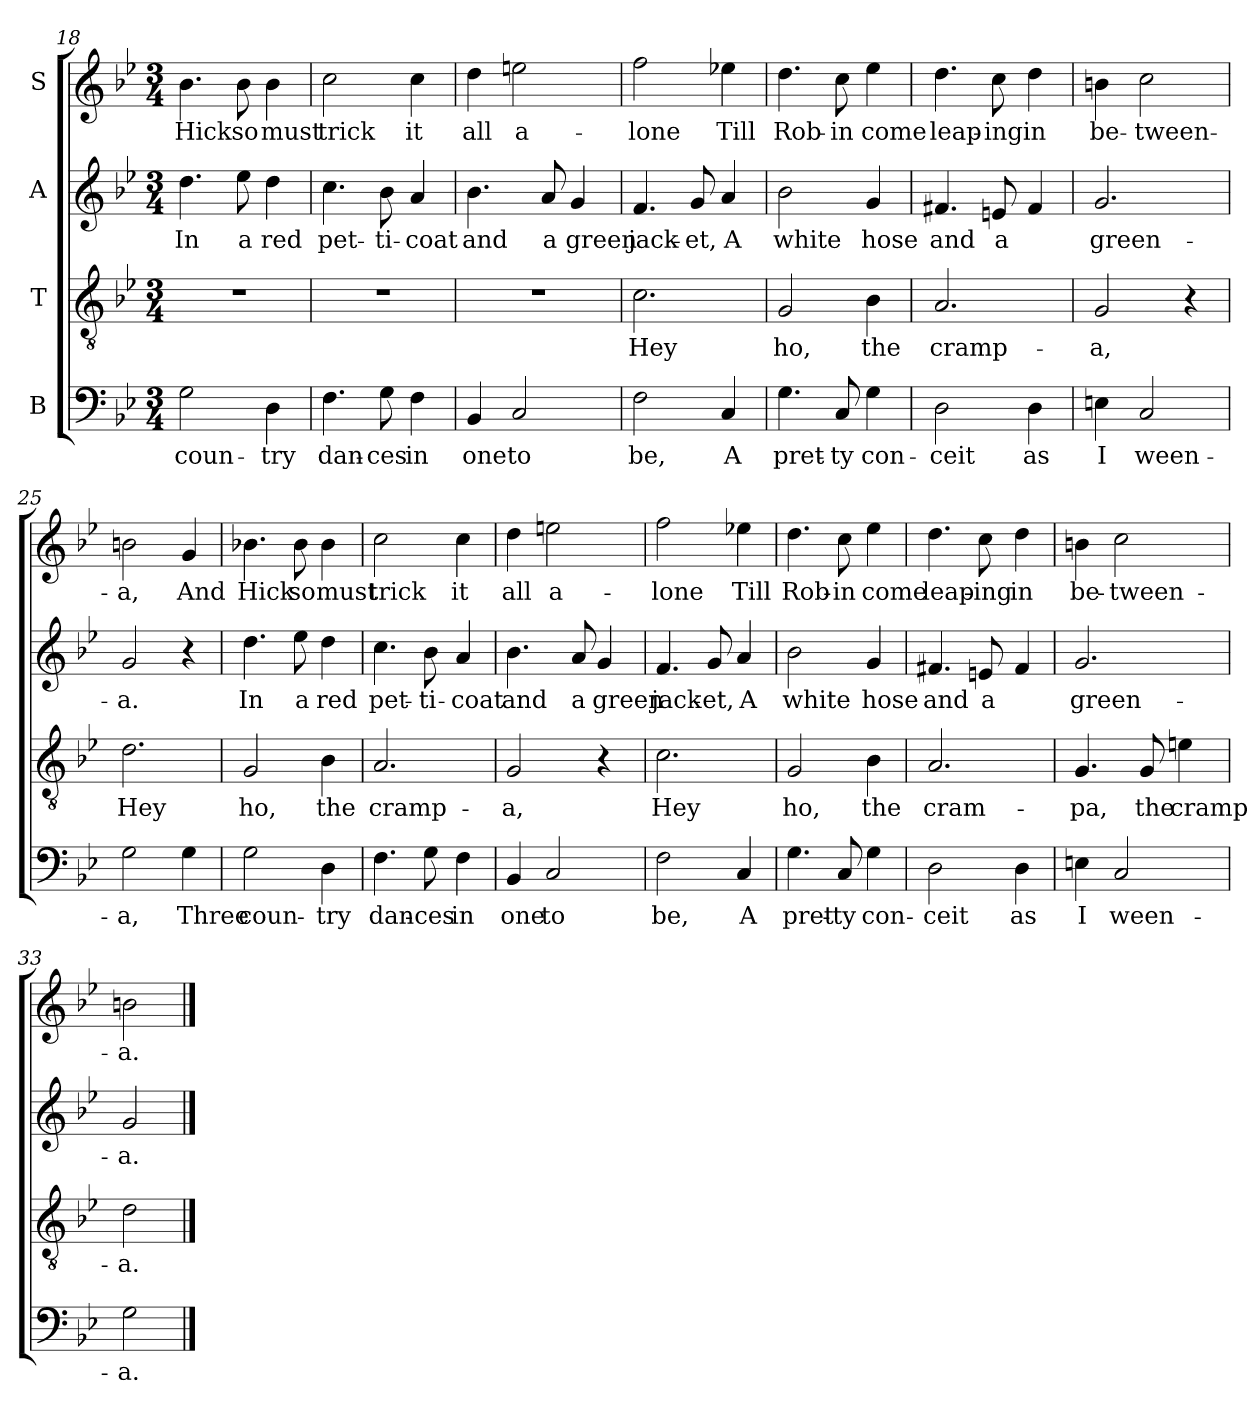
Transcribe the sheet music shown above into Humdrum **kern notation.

**kern	**text	**kern	**text	**kern	**text	**kern	**text
*part4	*part4	*part3	*part3	*part2	*part2	*part1	*part1
*staff4	*staff4	*staff3	*staff3	*staff2	*staff2	*staff1	*staff1
*I"B	*	*I"T	*	*I"A	*	*I"S	*
*clefF4	*	*clefGv2	*	*clefG2	*	*clefG2	*
*k[b-e-]	*	*k[b-e-]	*	*k[b-e-]	*	*k[b-e-]	*
*B-:	*	*B-:	*	*B-:	*	*B-:	*
*M3/4	*	*M3/4	*	*M3/4	*	*M3/4	*
=18	=18	=18	=18	=18	=18	=18	=18
!	!LO:LY:b	!LO:N:vis=1	!	!	!LO:LY:b	!	!LO:LY:b
2G\	coun-	2.r	.	4.dd\	In	4.b-\	Hick
!	!	!	!	!	!LO:LY:b	!	!LO:LY:b
.	.	.	.	8ee-\	a	8b-\	so
!	!LO:LY:b	!	!	!	!LO:LY:b	!	!LO:LY:b
4D\	-try	.	.	4dd\	red	4b-\	must
=19	=19	=19	=19	=19	=19	=19	=19
!	!LO:LY:b	!LO:N:vis=1	!	!	!LO:LY:b	!	!LO:LY:b
4.F\	dan-	2.r	.	4.cc\	pet-	2cc\	trick
!	!LO:LY:b	!	!	!	!LO:LY:b	!	!
8G\	-ces	.	.	8b-\	-ti-	.	.
!	!LO:LY:b	!	!	!	!LO:LY:b	!	!LO:LY:b
4F\	in	.	.	4a/	-coat	4cc\	it
=20	=20	=20	=20	=20	=20	=20	=20
!	!LO:LY:b	!LO:N:vis=1	!	!	!LO:LY:b	!	!LO:LY:b
4BB-/	one	2.r	.	4.b-\	and	4dd\	all
!	!LO:LY:b	!	!	!	!	!	!LO:LY:b
2C/	to	.	.	.	.	2een\	a-
!	!	!	!	!	!LO:LY:b	!	!
.	.	.	.	8a/	a	.	.
!	!	!	!	!	!LO:LY:b	!	!
.	.	.	.	4g/	green	.	.
!!LO:LB:g=z
=21	=21	=21	=21	=21	=21	=21	=21
!	!LO:LY:b	!	!LO:LY:b	!	!LO:LY:b	!	!LO:LY:b
2F\	be,	2.c\	Hey	4.f/	jack-	2ff\	-lone
!	!	!	!	!	!LO:LY:b	!	!
.	.	.	.	8g/	-et,	.	.
!	!LO:LY:b	!	!	!	!LO:LY:b	!	!LO:LY:b
4C/	A	.	.	4a/	A	4ee-X\	Till
=22	=22	=22	=22	=22	=22	=22	=22
!	!LO:LY:b	!	!LO:LY:b	!	!LO:LY:b	!	!LO:LY:b
4.G\	pret-	2G/	ho,	2b-\	white	4.dd\	Rob-
!	!LO:LY:b	!	!	!	!	!	!LO:LY:b
8C/	-ty	.	.	.	.	8cc\	-in
!	!LO:LY:b	!	!LO:LY:b	!	!LO:LY:b	!	!LO:LY:b
4G\	con-	4B-\	the	4g/	hose	4ee-\	come
=23	=23	=23	=23	=23	=23	=23	=23
!	!LO:LY:b	!	!LO:LY:b	!	!LO:LY:b	!	!LO:LY:b
2D\	-ceit	2.A/	cramp-	4.f#X/	and	4.dd\	leap-
!	!	!	!	!	!LO:LY:b	!	!LO:LY:b
.	.	.	.	8en/	a	8cc\	-ing
!	!LO:LY:b	!	!	!	!	!	!LO:LY:b
4D\	as	.	.	4f#/	.	4dd\	in
=24	=24	=24	=24	=24	=24	=24	=24
!	!LO:LY:b	!	!LO:LY:b	!	!LO:LY:b	!	!LO:LY:b
4En\	I	2G/	-a,	2.g/	green-	4bn\	be-
!	!LO:LY:b	!	!	!	!	!	!LO:LY:b
2C/	ween-	.	.	.	.	2cc\	-tween-
.	.	4r	.	.	.	.	.
=25	=25	=25	=25	=25	=25	=25	=25
!	!LO:LY:b	!	!LO:LY:b	!	!LO:LY:b	!	!LO:LY:b
2G\	-a,	2.d\	Hey	2g/	-a.	2bn\	-a,
!	!LO:LY:b	!	!	!	!	!	!LO:LY:b
4G\	Three	.	.	4r	.	4g/	And
=26	=26	=26	=26	=26	=26	=26	=26
!	!LO:LY:b	!	!LO:LY:b	!	!LO:LY:b	!	!LO:LY:b
2G\	coun-	2G/	ho,	4.dd\	In	4.b-X\	Hick
!	!	!	!	!	!LO:LY:b	!	!LO:LY:b
.	.	.	.	8ee-\	a	8b-\	so
!	!LO:LY:b	!	!LO:LY:b	!	!LO:LY:b	!	!LO:LY:b
4D\	-try	4B-\	the	4dd\	red	4b-\	must
=27	=27	=27	=27	=27	=27	=27	=27
!	!LO:LY:b	!	!LO:LY:b	!	!LO:LY:b	!	!LO:LY:b
4.F\	dan-	2.A/	cramp-	4.cc\	pet-	2cc\	trick
!	!LO:LY:b	!	!	!	!LO:LY:b	!	!
8G\	-ces	.	.	8b-\	-ti-	.	.
!	!LO:LY:b	!	!	!	!LO:LY:b	!	!LO:LY:b
4F\	in	.	.	4a/	-coat	4cc\	it
!!LO:LB:g=z
=28	=28	=28	=28	=28	=28	=28	=28
!	!LO:LY:b	!	!LO:LY:b	!	!LO:LY:b	!	!LO:LY:b
4BB-/	one	2G/	-a,	4.b-\	and	4dd\	all
!	!LO:LY:b	!	!	!	!	!	!LO:LY:b
2C/	to	.	.	.	.	2een\	a-
!	!	!	!	!	!LO:LY:b	!	!
.	.	.	.	8a/	a	.	.
!	!	!	!	!	!LO:LY:b	!	!
.	.	4r	.	4g/	green	.	.
=29	=29	=29	=29	=29	=29	=29	=29
!	!LO:LY:b	!	!LO:LY:b	!	!LO:LY:b	!	!LO:LY:b
2F\	be,	2.c\	Hey	4.f/	jack-	2ff\	-lone
!	!	!	!	!	!LO:LY:b	!	!
.	.	.	.	8g/	-et,	.	.
!	!LO:LY:b	!	!	!	!LO:LY:b	!	!LO:LY:b
4C/	A	.	.	4a/	A	4ee-X\	Till
=30	=30	=30	=30	=30	=30	=30	=30
!	!LO:LY:b	!	!LO:LY:b	!	!LO:LY:b	!	!LO:LY:b
4.G\	pret-	2G/	ho,	2b-\	white	4.dd\	Rob-
!	!LO:LY:b	!	!	!	!	!	!LO:LY:b
8C/	-ty	.	.	.	.	8cc\	-in
!	!LO:LY:b	!	!LO:LY:b	!	!LO:LY:b	!	!LO:LY:b
4G\	con-	4B-\	the	4g/	hose	4ee-\	come
=31	=31	=31	=31	=31	=31	=31	=31
!	!LO:LY:b	!	!LO:LY:b	!	!LO:LY:b	!	!LO:LY:b
2D\	-ceit	2.A/	cram-	4.f#X/	and	4.dd\	leap-
!	!	!	!	!	!LO:LY:b	!	!LO:LY:b
.	.	.	.	8en/	a	8cc\	-ing
!	!LO:LY:b	!	!	!	!	!	!LO:LY:b
4D\	as	.	.	4f#/	.	4dd\	in
=32	=32	=32	=32	=32	=32	=32	=32
!	!LO:LY:b	!	!LO:LY:b	!	!LO:LY:b	!	!LO:LY:b
4En\	I	4.G/	-pa,	2.g/	green-	4bn\	be-
!	!LO:LY:b	!	!	!	!	!	!LO:LY:b
2C/	ween-	.	.	.	.	2cc\	-tween-
!	!	!	!LO:LY:b	!	!	!	!
.	.	8G/	the	.	.	.	.
!	!	!	!LO:LY:b	!	!	!	!
.	.	4en\	cramp-	.	.	.	.
=33	=33	=33	=33	=33	=33	=33	=33
!	!LO:LY:b	!	!LO:LY:b	!	!LO:LY:b	!	!LO:LY:b
2G\	-a.	2d\	-a.	2g/	-a.	2bn\	-a.
==	==	==	==	==	==	==	==
*-	*-	*-	*-	*-	*-	*-	*-
